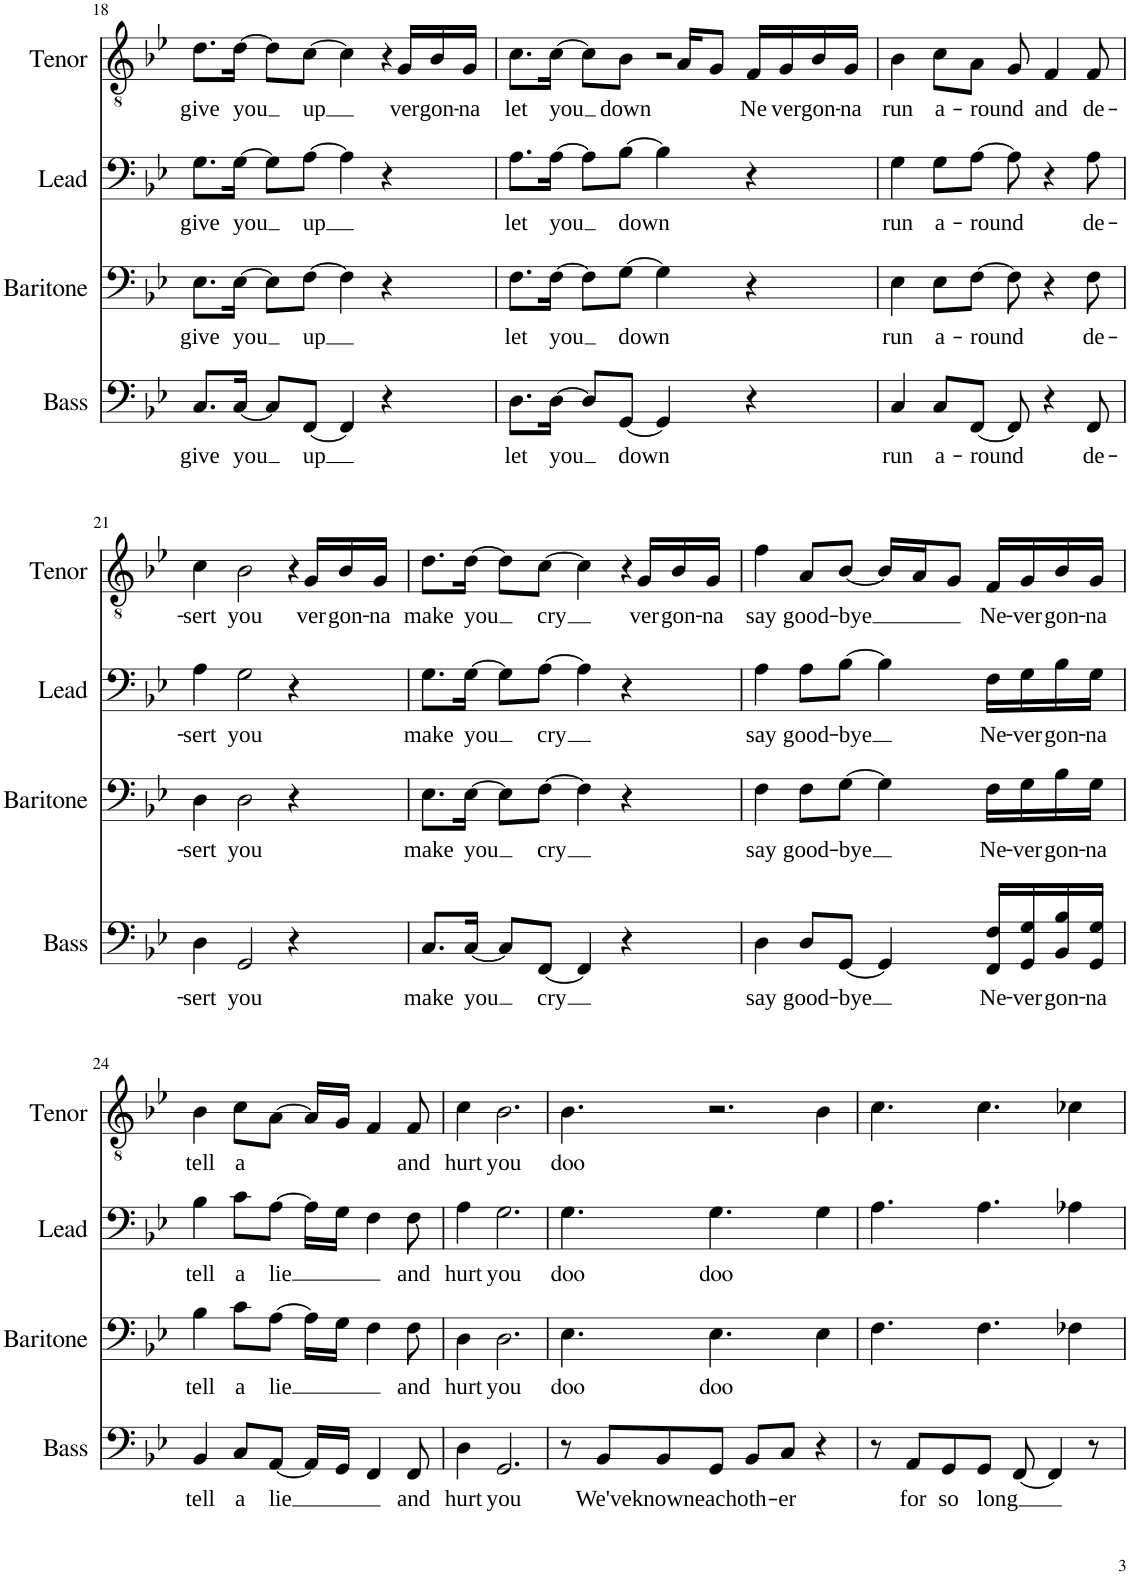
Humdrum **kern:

**kern	**text	**kern	**text	**kern	**text	**kern	**text
*part4	*part4	*part3	*part3	*part2	*part2	*part1	*part1
*staff4	*staff4	*staff3	*staff3	*staff2	*staff2	*staff1	*staff1
*I"Bass	*	*I"Baritone	*	*I"Lead	*	*I"Tenor	*
*I'Bass	*	*I'Baritone	*	*I'Lead	*	*I'Tenor	*
!!LO:PB:g=z
*clefF4	*	*clefF4	*	*clefF4	*	*clefGv2	*
*k[b-e-]	*	*k[b-e-]	*	*k[b-e-]	*	*k[b-e-]	*
*M4/4	*	*M4/4	*	*M4/4	*	*M4/4	*
=18	=18	=18	=18	=18	=18	=18	=18
!	!LO:LY:b	!	!LO:LY:b	!	!LO:LY:b	!	!LO:LY:b
8.C/L	give	8.E-\L	give	8.G\L	give	8.d\L	give
!	!LO:LY:b	!	!LO:LY:b	!	!LO:LY:b	!	!LO:LY:b
[16C/Jk	you	[16E-\Jk	you	[16G\Jk	you	[16d\Jk	you
8C/L]	.	8E-\L]	.	8G\L]	.	8d\L]	.
!	!LO:LY:b	!	!LO:LY:b	!	!LO:LY:b	!	!LO:LY:b
[8FF/J	up	[8F\J	up	[8A\J	up	[8c\J	up
4FF/]	.	4F\]	.	4A\]	.	4c\]	.
4r	.	4r	.	4r	.	4r	.
!	!	!	!	!	!	!	!LO:LY:b
8.ryy	.	8.ryy	.	8.ryy	.	16G/LL	-ver
!	!	!	!	!	!	!	!LO:LY:b
.	.	.	.	.	.	16B-/	gon-
!	!	!	!	!	!	!	!LO:LY:b
.	.	.	.	.	.	16G/JJ	-na
=19	=19	=19	=19	=19	=19	=19	=19
!	!LO:LY:b	!	!LO:LY:b	!	!LO:LY:b	!	!LO:LY:b
8.D\L	let	8.F\L	let	8.A\L	let	8.c\L	let
!	!LO:LY:b	!	!LO:LY:b	!	!LO:LY:b	!	!LO:LY:b
[16D\Jk	you	[16F\Jk	you	[16A\Jk	you	[16c\Jk	you
8D/L]	.	8F\L]	.	8A\L]	.	8c\L]	.
!	!LO:LY:b	!	!LO:LY:b	!	!LO:LY:b	!	!LO:LY:b
[8GG/J	down	[8G\J	down	[8B-\J	down	8B-\J	down
4GG/]	.	4G\]	.	4B-\]	.	2r	.
4r	.	4r	.	4r	.	.	.
4..ryy	.	4..ryy	.	4..ryy	.	16A/KL	.
.	.	.	.	.	.	8G/J	.
!	!	!	!	!	!	!	!LO:LY:b
.	.	.	.	.	.	16F/LL	Ne-
!	!	!	!	!	!	!	!LO:LY:b
.	.	.	.	.	.	16G/	-ver
!	!	!	!	!	!	!	!LO:LY:b
.	.	.	.	.	.	16B-/	gon-
!	!	!	!	!	!	!	!LO:LY:b
.	.	.	.	.	.	16G/JJ	-na
=20	=20	=20	=20	=20	=20	=20	=20
!	!LO:LY:b	!	!LO:LY:b	!	!LO:LY:b	!	!LO:LY:b
4C/	run	4E-\	run	4G\	run	4B-\	run
!	!LO:LY:b	!	!LO:LY:b	!	!LO:LY:b	!	!LO:LY:b
8C/L	a-	8E-\L	a-	8G\L	a-	8c\L	a-
!	!LO:LY:b	!	!LO:LY:b	!	!LO:LY:b	!	!LO:LY:b
[8FF/J	-round	[8F\J	-round	[8A\J	-round	8A\J	-round
8FF/]	.	8F\]	.	8A\]	.	8G/	.
!	!	!	!	!	!	!	!LO:LY:b
4r	.	4r	.	4r	.	4F/	and
!	!LO:LY:b	!	!LO:LY:b	!	!LO:LY:b	!	!LO:LY:b
8FF/	de-	8F\	de-	8A\	de-	8F/	de-
!!LO:LB:g=z
=21	=21	=21	=21	=21	=21	=21	=21
!	!LO:LY:b	!	!LO:LY:b	!	!LO:LY:b	!	!LO:LY:b
4D\	-sert	4D\	-sert	4A\	-sert	4c\	-sert
!	!LO:LY:b	!	!LO:LY:b	!	!LO:LY:b	!	!LO:LY:b
2GG/	you	2D\	you	2G\	you	2B-\	you
4r	.	4r	.	4r	.	4r	.
!	!	!	!	!	!	!	!LO:LY:b
8.ryy	.	8.ryy	.	8.ryy	.	16G/LL	-ver
!	!	!	!	!	!	!	!LO:LY:b
.	.	.	.	.	.	16B-/	gon-
!	!	!	!	!	!	!	!LO:LY:b
.	.	.	.	.	.	16G/JJ	-na
=22	=22	=22	=22	=22	=22	=22	=22
!	!LO:LY:b	!	!LO:LY:b	!	!LO:LY:b	!	!LO:LY:b
8.C/L	make	8.E-\L	make	8.G\L	make	8.d\L	make
!	!LO:LY:b	!	!LO:LY:b	!	!LO:LY:b	!	!LO:LY:b
[16C/Jk	you	[16E-\Jk	you	[16G\Jk	you	[16d\Jk	you
8C/L]	.	8E-\L]	.	8G\L]	.	8d\L]	.
!	!LO:LY:b	!	!LO:LY:b	!	!LO:LY:b	!	!LO:LY:b
[8FF/J	cry	[8F\J	cry	[8A\J	cry	[8c\J	cry
4FF/]	.	4F\]	.	4A\]	.	4c\]	.
4r	.	4r	.	4r	.	4r	.
!	!	!	!	!	!	!	!LO:LY:b
8.ryy	.	8.ryy	.	8.ryy	.	16G/LL	-ver
!	!	!	!	!	!	!	!LO:LY:b
.	.	.	.	.	.	16B-/	gon-
!	!	!	!	!	!	!	!LO:LY:b
.	.	.	.	.	.	16G/JJ	-na
=23	=23	=23	=23	=23	=23	=23	=23
!	!LO:LY:b	!	!LO:LY:b	!	!LO:LY:b	!	!LO:LY:b
4D\	say	4F\	say	4A\	say	4f\	say
!	!LO:LY:b	!	!LO:LY:b	!	!LO:LY:b	!	!LO:LY:b
8D/L	good-	8F\L	good-	8A\L	good-	8A/L	good-
!	!LO:LY:b	!	!LO:LY:b	!	!LO:LY:b	!	!LO:LY:b
[8GG/J	-bye	[8G\J	-bye	[8B-\J	-bye	[8B-/J	-bye
4GG/]	.	4G\]	.	4B-\]	.	16B-/LL]	.
.	.	.	.	.	.	16A/J	.
.	.	.	.	.	.	8G/J	.
!	!LO:LY:b	!	!LO:LY:b	!	!LO:LY:b	!	!LO:LY:b
16FF/ 16F/LL	Ne-	16F\LL	Ne-	16F\LL	Ne-	16F/LL	Ne-
!	!LO:LY:b	!	!LO:LY:b	!	!LO:LY:b	!	!LO:LY:b
16GG/ 16G/	-ver	16G\	-ver	16G\	-ver	16G/	-ver
!	!LO:LY:b	!	!LO:LY:b	!	!LO:LY:b	!	!LO:LY:b
16BB-/ 16B-/	gon-	16B-\	gon-	16B-\	gon-	16B-/	gon-
!	!LO:LY:b	!	!LO:LY:b	!	!LO:LY:b	!	!LO:LY:b
16GG/ 16G/JJ	-na	16G\JJ	-na	16G\JJ	-na	16G/JJ	-na
!!LO:LB:g=z
=24	=24	=24	=24	=24	=24	=24	=24
!	!LO:LY:b	!	!LO:LY:b	!	!LO:LY:b	!	!LO:LY:b
4BB-/	tell	4B-\	tell	4B-\	tell	4B-\	tell
!	!LO:LY:b	!	!LO:LY:b	!	!LO:LY:b	!	!LO:LY:b
8C/L	a	8c\L	a	8c\L	a	8c\L	a
!	!LO:LY:b	!	!LO:LY:b	!	!LO:LY:b	!	!
[8AA/J	lie	[8A\J	lie	[8A\J	lie	[8A\J	.
16AA/LL]	.	16A\LL]	.	16A\LL]	.	16A/LL]	.
16GG/JJ	.	16G\JJ	.	16G\JJ	.	16G/JJ	.
4FF/	.	4F\	.	4F\	.	4F/	.
!	!LO:LY:b	!	!LO:LY:b	!	!LO:LY:b	!	!LO:LY:b
8FF/	and	8F\	and	8F\	and	8F/	and
=25	=25	=25	=25	=25	=25	=25	=25
!	!LO:LY:b	!	!LO:LY:b	!	!LO:LY:b	!	!LO:LY:b
4D\	hurt	4D\	hurt	4A\	hurt	4c\	hurt
!	!LO:LY:b	!	!LO:LY:b	!	!LO:LY:b	!	!LO:LY:b
2.GG/	you	2.D\	you	2.G\	you	2.B-\	you
=26	=26	=26	=26	=26	=26	=26	=26
!	!	!	!LO:LY:b	!	!LO:LY:b	!	!LO:LY:b
8r	.	4.E-\	doo	4.G\	doo	4.B-\	doo
!	!LO:LY:b	!	!	!	!	!	!
8BB-/L	We've	.	.	.	.	.	.
!	!LO:LY:b	!	!	!	!	!	!
8BB-/	known	.	.	.	.	.	.
!	!LO:LY:b	!	!LO:LY:b	!	!LO:LY:b	!LO:N:vis=2.	!
8GG/J	each	4.E-\	doo	4.G\	doo	8%5r	.
!	!LO:LY:b	!	!	!	!	!	!
8BB-/L	oth-	.	.	.	.	.	.
!	!LO:LY:b	!	!	!	!	!	!
8C/J	-er	.	.	.	.	.	.
4r	.	4E-\	.	4G\	.	.	.
4ryy	.	4ryy	.	4ryy	.	4B-\	.
=27	=27	=27	=27	=27	=27	=27	=27
8r	.	4.F\	.	4.A\	.	4.c\	.
!	!LO:LY:b	!	!	!	!	!	!
8AA/L	for	.	.	.	.	.	.
!	!LO:LY:b	!	!	!	!	!	!
8GG/	so	.	.	.	.	.	.
!	!LO:LY:b	!	!	!	!	!	!
8GG/J	long	4.F\	.	4.A\	.	4.c\	.
[8FF/	.	.	.	.	.	.	.
4FF/]	.	.	.	.	.	.	.
.	.	4F-X\	.	4A-X\	.	4c-X\	.
8r	.	.	.	.	.	.	.
=	=	=	=	=	=	=	=
*-	*-	*-	*-	*-	*-	*-	*-
